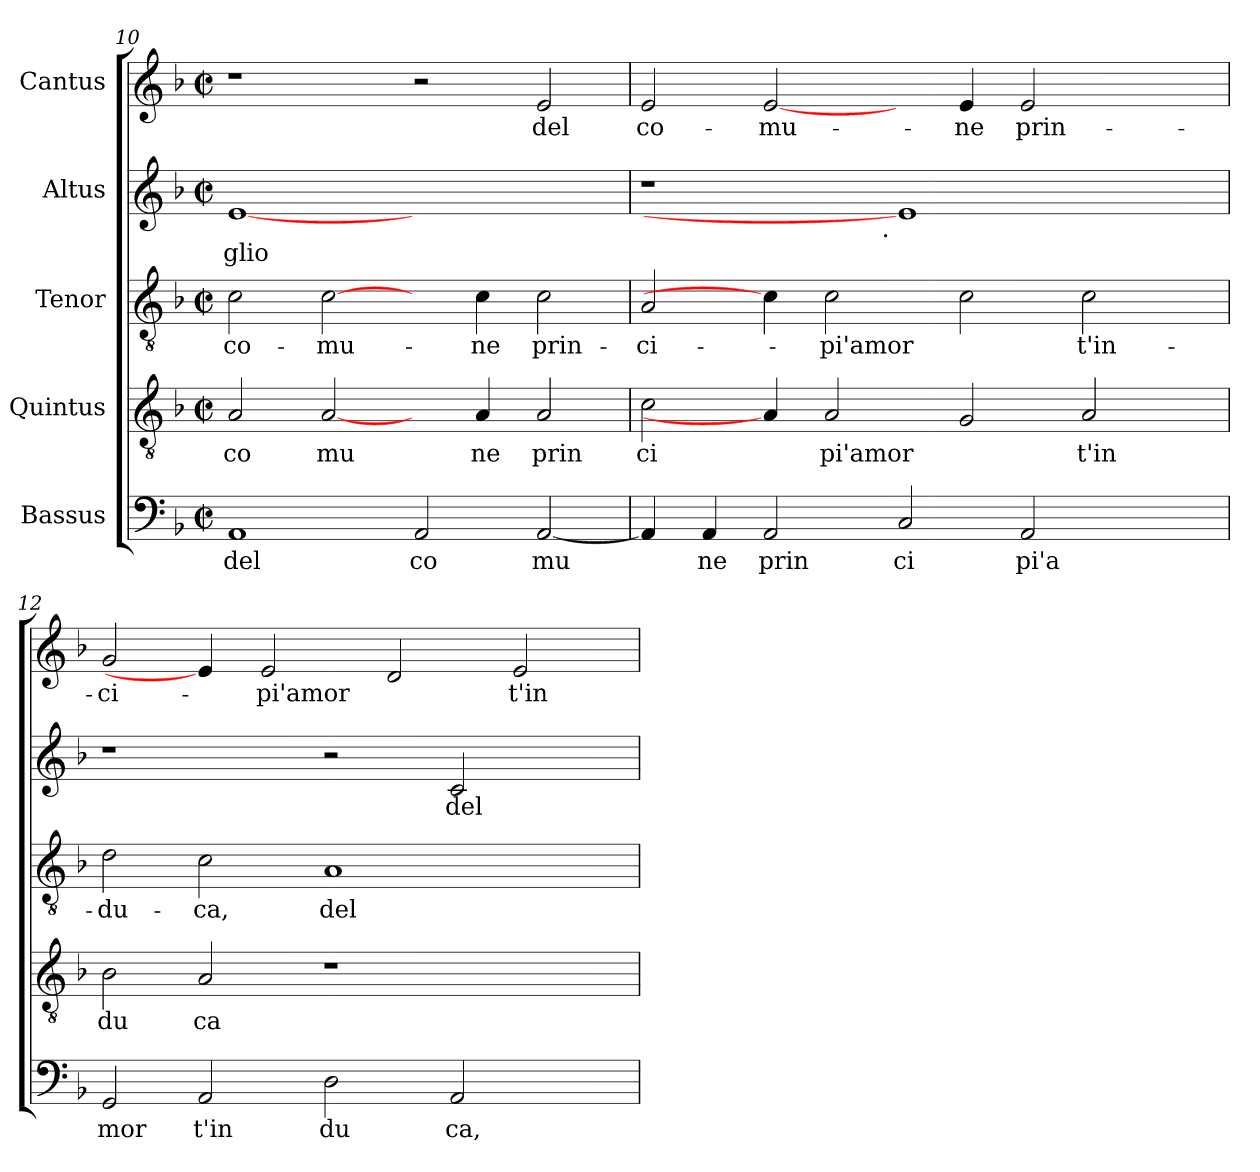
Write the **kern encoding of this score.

**kern	**text	**kern	**text	**kern	**text	**kern	**text	**kern	**text
*part5	*part5	*part4	*part4	*part3	*part3	*part2	*part2	*part1	*part1
*staff5	*staff5	*staff4	*staff4	*staff3	*staff3	*staff2	*staff2	*staff1	*staff1
*I"Bassus	*	*I"Quintus	*	*I"Tenor	*	*I"Altus	*	*I"Cantus	*
*clefF4	*	*clefGv2	*	*clefGv2	*	*clefG2	*	*clefG2	*
*k[b-]	*	*k[b-]	*	*k[b-]	*	*k[b-]	*	*k[b-]	*
*F:	*	*F:	*	*F:	*	*F:	*	*F:	*
*M2/2	*	*M2/2	*	*M2/2	*	*M2/2	*	*M2/2	*
*met(c|)	*	*met(c|)	*	*met(c|)	*	*met(c|)	*	*met(c|)	*
=10	=10	=10	=10	=10	=10	=10	=10	=10	=10
!	!LO:LY:b:cj	!	!LO:LY:b:cj	!	!LO:LY:b:cj	!	!LO:LY:b:cj	!	!
1AA	del	2A/	co	2c\	co-	[1e	glio	1r	.
!	!	!	!LO:LY:b:cj	!	!LO:LY:b:cj	!	!	!	!
.	.	[2A/	mu	[2c\	-mu-	.	.	.	.
!	!LO:LY:b:cj	!	!	!	!	!	!	!	!
2AA/	co	4ryy	.	4ryy	.	1ryy	.	2r	.
!	!	!	!LO:LY:b:cj	!	!LO:LY:b:cj	!	!	!	!
.	.	4A/	ne	4c\	-ne	.	.	.	.
!	!LO:LY:b:cj	!	!LO:LY:b:cj	!	!LO:LY:b:cj	!	!	!	!LO:LY:b:cj
[<2AA/	mu	2A/	prin	2c\	prin-	.	.	2e/	del
=11	=11	=11	=11	=11	=11	=11	=11	=11	=11
!	!LO:LY:b:cj	!	!LO:LY:b:cj	!	!LO:LY:b:cj	!	!	!	!LO:LY:b:cj
*	*	*	*	*	*	*^	*	*	*
4AA/]	.	2c\	ci	2A/	-ci-	1r	2ryy	.	2e/	co-
!	!LO:LY:b:cj	!	!	!	!	!	!	!	!	!
4AA/	ne	.	.	.	.	.	.	.	.	.
!	!LO:LY:b:cj	!	!	!	!	!	!	!	!	!LO:LY:b:cj
2AA/	prin	4A/]	.	4c\]	.	.	4...ryy	.	[2e/	-mu-
!	!	!	!LO:LY:b:cj	!	!LO:LY:b:cj	!	!	!	!	!
.	.	2A/	pi'amor	2c\	-pi'amor	.	.	.	.	.
!	!	!	!	!	!	!	!LO:TX:b:t=.	!	!	!
.	.	.	.	.	.	.	1ryy	.	.	.
!	!LO:LY:b:cj	!	!	!	!	!	!	!	!	!
2C/	ci	.	.	.	.	1e]	.	.	4ryy	.
!	!	!	!LO:LY:b:cj	!	!LO:LY:b:cj	!	!	!	!	!LO:LY:b:cj
.	.	2G/	.	2c\	.	.	.	.	4e/	-ne
!	!LO:LY:b:cj	!	!	!	!	!	!	!	!	!LO:LY:b:cj
2AA/	pi'a	.	.	.	.	.	.	.	2e/	prin-
!	!	!	!LO:LY:b:cj	!	!LO:LY:b:cj	!	!	!	!	!
.	.	2A/	t'in	2c\	t'in-	.	.	.	.	.
.	.	.	.	.	.	.	4ryy	.	.	.
4ryy	.	.	.	.	.	4ryy	.	.	4ryy	.
.	.	.	.	.	.	.	32ryy	.	.	.
=12	=12	=12	=12	=12	=12	=12	=12	=12	=12	=12
!	!LO:LY:b:cj	!	!LO:LY:b:cj	!	!LO:LY:b:cj	!	!	!	!	!LO:LY:b:cj
*	*	*	*	*	*	*v	*v	*	*	*
2GG/	mor	2B-\	du	2d\	-du-	1r	.	2g/	-ci-
!	!LO:LY:b:cj	!	!LO:LY:b:cj	!	!LO:LY:b:cj	!	!	!	!
2AA/	t'in	2A/	ca	2c\	-ca,	.	.	4e/]	.
!	!	!	!	!	!	!	!	!	!LO:LY:b:cj
.	.	.	.	.	.	.	.	2e/	-pi'amor
!	!LO:LY:b:cj	!	!	!	!LO:LY:b:cj	!	!	!	!
2D\	du	1r	.	1A	del	2r	.	.	.
!	!	!	!	!	!	!	!	!	!LO:LY:b:cj
.	.	.	.	.	.	.	.	2d/	.
!	!LO:LY:b:cj	!	!	!	!	!	!LO:LY:b:cj	!	!
2AA/	ca,	.	.	.	.	2c/	del	.	.
!	!	!	!	!	!	!	!	!	!LO:LY:b:cj
.	.	.	.	.	.	.	.	2e/	t'in-
4ryy	.	4ryy	.	4ryy	.	4ryy	.	.	.
=	=	=	=	=	=	=	=	=	=
*-	*-	*-	*-	*-	*-	*-	*-	*-	*-
